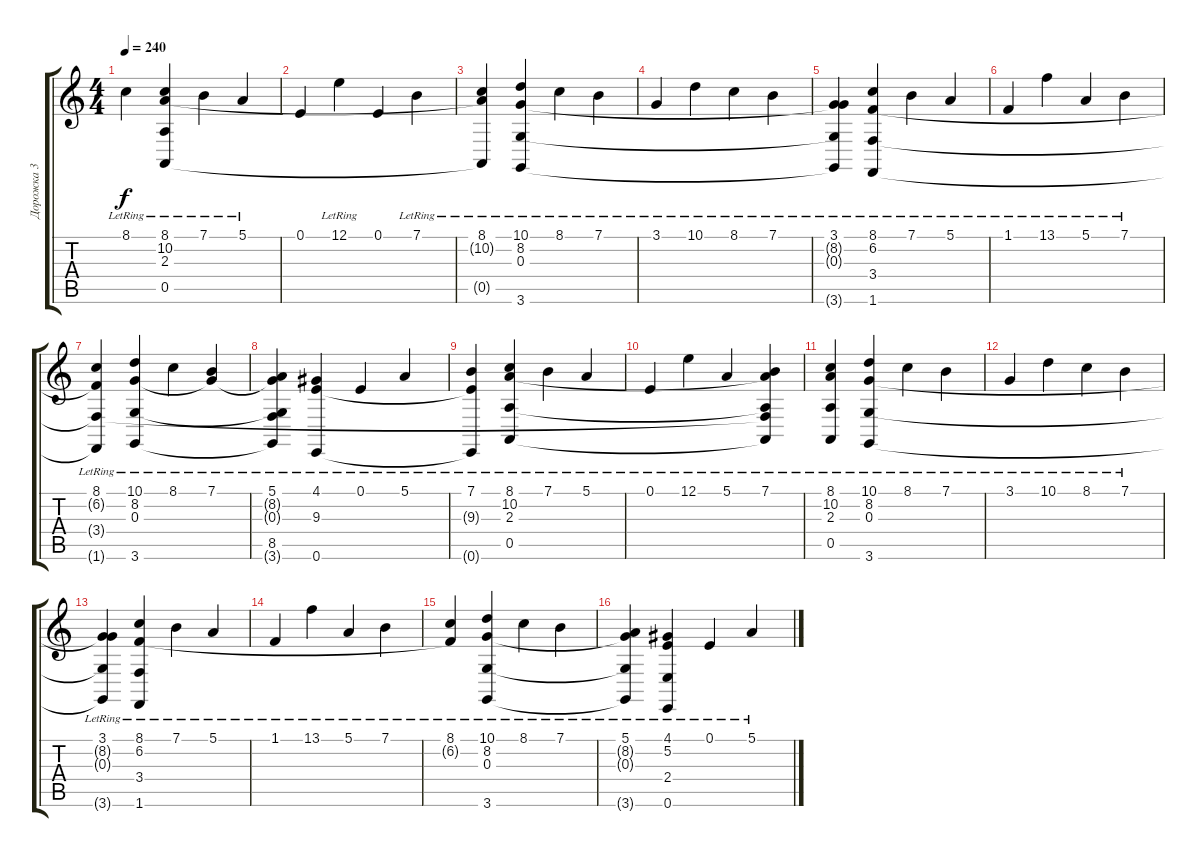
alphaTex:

\track ("Дорожка 3" "Дорожка 3") {instrument harpsichord}
\staff {score tabs}
\tuning (E4 B3 G3 D3 A2 E2) {hide}
\ts (4 4)
\tempo 240
\clef g2
\ks c
8.1{lr}.4{dy f instrument harpsichord} (8.1{lr} 10.2{lr} 2.3 0.5{lr}).4 7.1{lr}.4 5.1{lr}.4 |
0.1.4 12.1{lr}.4 0.1.4 7.1{lr}.4 |
(8.1{lr} 10.2{t} 0.5{t}).4 (10.1{lr} 8.2{lr} 0.3{lr} 3.6{lr}).4 8.1{lr}.4 7.1{lr}.4 |
3.1{lr}.4 10.1{lr}.4 8.1{lr}.4 7.1{lr}.4 |
(3.1{lr} 8.2{t} 0.3{t} 3.6{t}).4 (8.1{lr} 6.2{lr} 3.4{lr} 1.6{lr}).4 7.1{lr}.4 5.1{lr}.4 |
1.1{lr}.4 13.1{lr}.4 5.1{lr}.4 7.1{lr}.4 |
(8.1{lr} 6.2{t} 3.4{t} 1.6{t}).4 (10.1{lr} 8.2{lr} 0.3{lr} 3.6{lr}).4 8.1{lr}.4 (7.1{lr} 8.2{t}).4 |
(5.1{lr} 8.2{t} 0.3{t} 8.5 3.6{t}).4 (4.1{lr} 9.3{lr} 0.6{lr}).4 0.1{lr}.4 5.1{lr}.4 |
(7.1{lr} 9.3{t} 0.6{t}).4 (8.1{lr} 10.2{lr} 2.3{lr} 0.5{lr}).4 7.1{lr}.4 5.1{lr}.4 |
0.1{lr}.4 12.1{lr}.4 5.1{lr}.4 (7.1{lr} 10.2{t} 2.3{t} 3.4{t} 0.5{t}).4 |
(8.1{lr} 10.2{lr} 2.3{lr} 0.5{lr}).4 (10.1{lr} 8.2{lr} 0.3{lr} 3.6{lr}).4 8.1{lr}.4 7.1{lr}.4 |
3.1{lr}.4 10.1{lr}.4 8.1{lr}.4 7.1{lr}.4 |
(3.1{lr} 8.2{t} 0.3{t} 3.6{t}).4 (8.1{lr} 6.2{lr} 3.4{lr} 1.6{lr}).4 7.1{lr}.4 5.1{lr}.4 |
1.1{lr}.4 13.1{lr}.4 5.1{lr}.4 7.1{lr}.4 |
(8.1{lr} 6.2{t}).4 (10.1{lr} 8.2{lr} 0.3{lr} 3.6{lr}).4 8.1{lr}.4 7.1{lr}.4 |
(5.1{lr} 8.2{t} 0.3{t} 3.6{t}).4 (4.1{lr} 5.2{lr} 2.4{lr} 0.6{lr}).4 0.1{lr}.4 5.1{lr}.4
